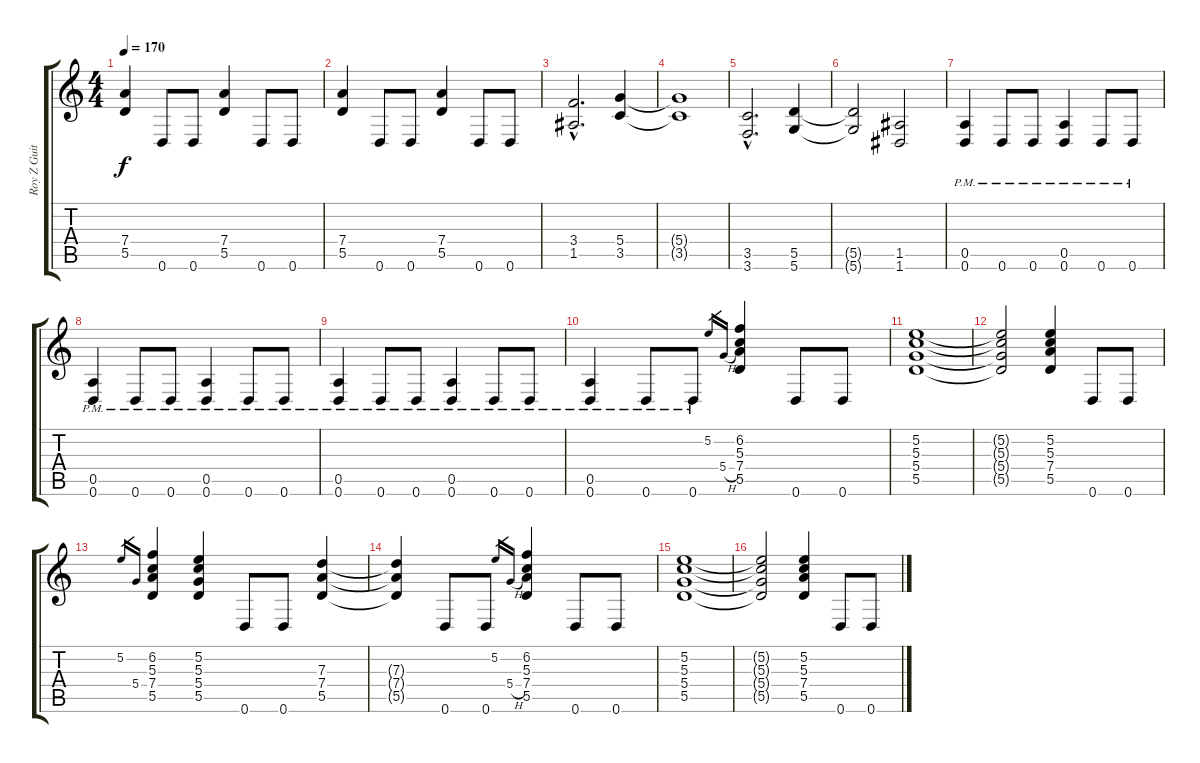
\track ("Roy Z Guitar 02" "Roy Z Guit") {instrument distortionguitar}
\staff {score tabs}
\tuning (E4 B3 G3 D3 A2 D2) {hide}
\ts (4 4)
\tempo 170
\clef g2
\ks c
(7.4 5.5).4{dy f instrument distortionguitar} 0.6.8 0.6.8 (7.4 5.5).4 0.6.8 0.6.8 |
(7.4 5.5).4 0.6.8 0.6.8 (7.4 5.5).4 0.6.8 0.6.8 |
(3.4{hac} 1.5{hac}).2{d} (5.4 3.5).4 |
(5.4{t} 3.5{t}).1 |
(3.5{hac} 3.6{hac}).2{d} (5.5 5.6).4 |
(5.5{t} 5.6{t}).2 (1.5 1.6).2 |
(0.5{pm} 0.6{pm}).4 0.6{pm}.8 0.6{pm}.8 (0.5{pm} 0.6{pm}).4 0.6{pm}.8 0.6{pm}.8 |
(0.5{pm} 0.6{pm}).4 0.6{pm}.8 0.6{pm}.8 (0.5{pm} 0.6{pm}).4 0.6{pm}.8 0.6{pm}.8 |
(0.5{pm} 0.6{pm}).4 0.6{pm}.8 0.6{pm}.8 (0.5{pm} 0.6{pm}).4 0.6{pm}.8 0.6{pm}.8 |
(0.5{pm} 0.6{pm}).4 0.6{pm}.8 0.6{pm}.8 5.2.16{gr} 5.4{h}.16{gr} (6.2 5.3 7.4 5.5).4 0.6.8 0.6.8 |
(5.2 5.3 5.4 5.5).1 |
(5.2{t} 5.3{t} 5.4{t} 5.5{t}).2 (5.2 5.3 7.4 5.5).4 0.6.8 0.6.8 |
5.2.16{gr} 5.4.16{gr} (6.2 5.3 7.4 5.5).4 (5.2 5.3 5.4 5.5).4 0.6.8 0.6.8 (7.3 7.4 5.5).4 |
(7.3{t} 7.4{t} 5.5{t}).4 0.6.8 0.6.8 5.2.16{gr} 5.4{h}.16{gr} (6.2 5.3 7.4 5.5).4 0.6.8 0.6.8 |
(5.2 5.3 5.4 5.5).1 |
(5.2{t} 5.3{t} 5.4{t} 5.5{t}).2 (5.2 5.3 7.4 5.5).4 0.6.8 0.6.8
